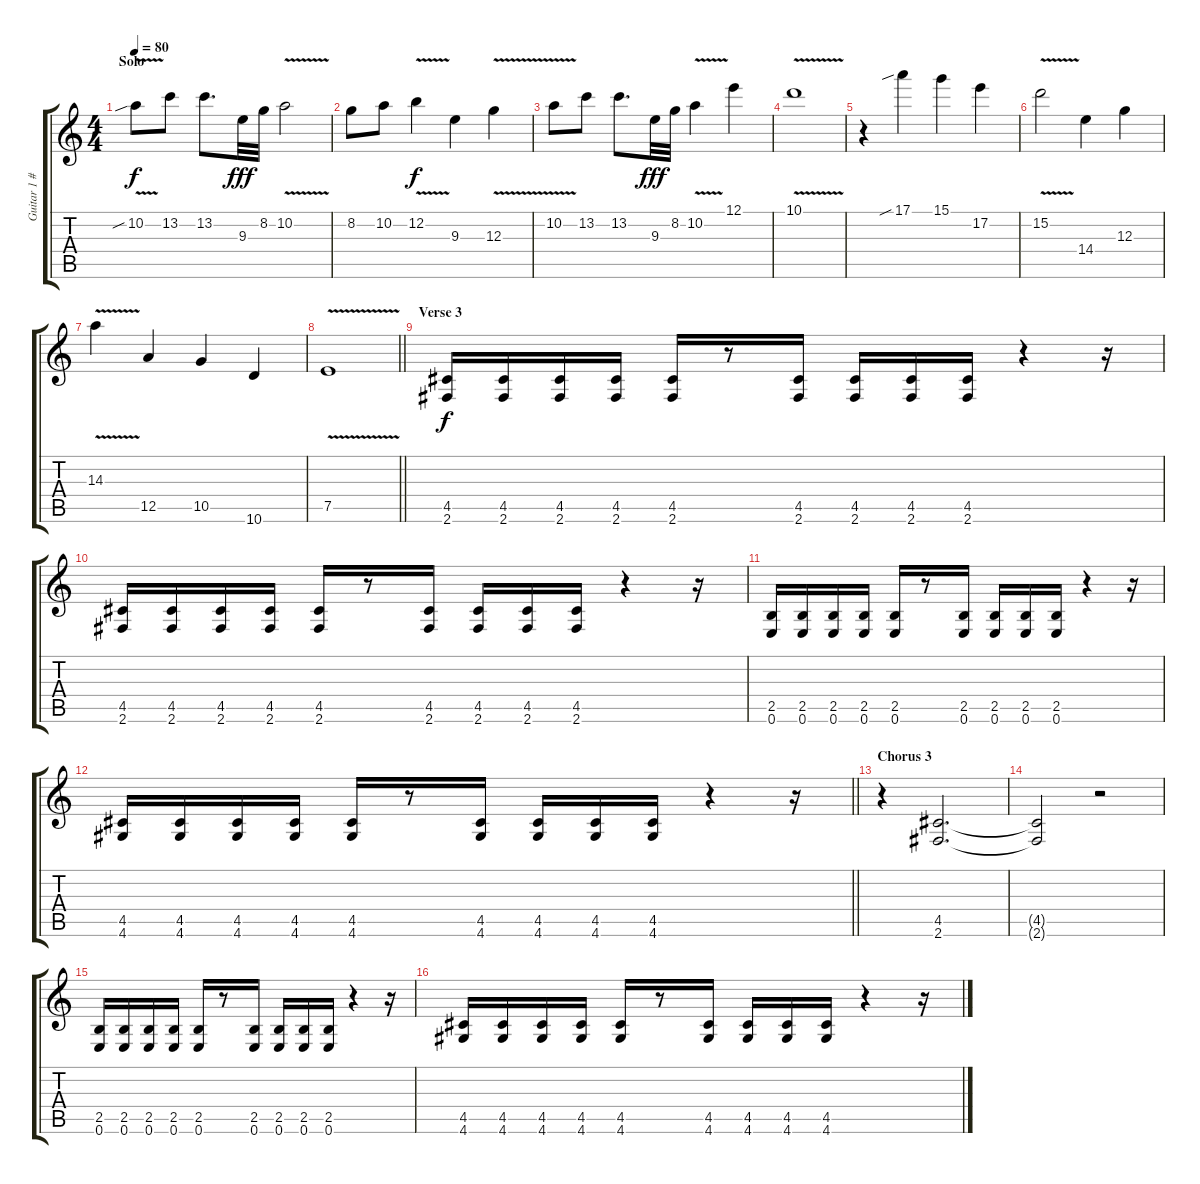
\track ("Guitar 1 #5" "Guitar 1 #") {instrument overdrivenguitar}
\staff {score tabs}
\tuning (E4 B3 G3 D3 A2 E2) {hide}
\ts (4 4)
\section ("" "Solo")
\tempo 80
\clef g2
\ks c
10.2{v sib}.8{dy f} 13.2.8 13.2.8{d} 9.3.32{dy fff} 8.2.32 10.2{v}.2 |
8.2.8 10.2.8 12.2{v}.4{dy f} 9.3.4 12.3{v}.4 |
10.2{v}.8 13.2.8 13.2.8{d} 9.3.32{dy fff} 8.2.32 10.2{v}.4 12.1.4 |
10.1{v}.1 |
r.4 17.1{sib}.4 15.1.4 17.2.4 |
15.2{v}.2 14.4.4 12.3.4 |
14.3{v}.4 12.5.4 10.5.4 10.6.4 |
\barLineRight lightlight
7.5{v}.1 |
\section ("" "Verse 3")
(4.5 2.6).16{dy f} (4.5 2.6).16 (4.5 2.6).16 (4.5 2.6).16 (4.5 2.6).16 r.8 (4.5 2.6).16 (4.5 2.6).16 (4.5 2.6).16 (4.5 2.6).16 r.4 r.16 |
(4.5 2.6).16 (4.5 2.6).16 (4.5 2.6).16 (4.5 2.6).16 (4.5 2.6).16 r.8 (4.5 2.6).16 (4.5 2.6).16 (4.5 2.6).16 (4.5 2.6).16 r.4 r.16 |
(2.5 0.6).16 (2.5 0.6).16 (2.5 0.6).16 (2.5 0.6).16 (2.5 0.6).16 r.8 (2.5 0.6).16 (2.5 0.6).16 (2.5 0.6).16 (2.5 0.6).16 r.4 r.16 |
\barLineRight lightlight
(4.5 4.6).16 (4.5 4.6).16 (4.5 4.6).16 (4.5 4.6).16 (4.5 4.6).16 r.8 (4.5 4.6).16 (4.5 4.6).16 (4.5 4.6).16 (4.5 4.6).16 r.4 r.16 |
\section ("" "Chorus 3")
r.4 (4.5 2.6).2{d} |
(4.5{t} 2.6{t}).2 r.2 |
(2.5 0.6).16 (2.5 0.6).16 (2.5 0.6).16 (2.5 0.6).16 (2.5 0.6).16 r.8 (2.5 0.6).16 (2.5 0.6).16 (2.5 0.6).16 (2.5 0.6).16 r.4 r.16 |
(4.5 4.6).16 (4.5 4.6).16 (4.5 4.6).16 (4.5 4.6).16 (4.5 4.6).16 r.8 (4.5 4.6).16 (4.5 4.6).16 (4.5 4.6).16 (4.5 4.6).16 r.4 r.16
